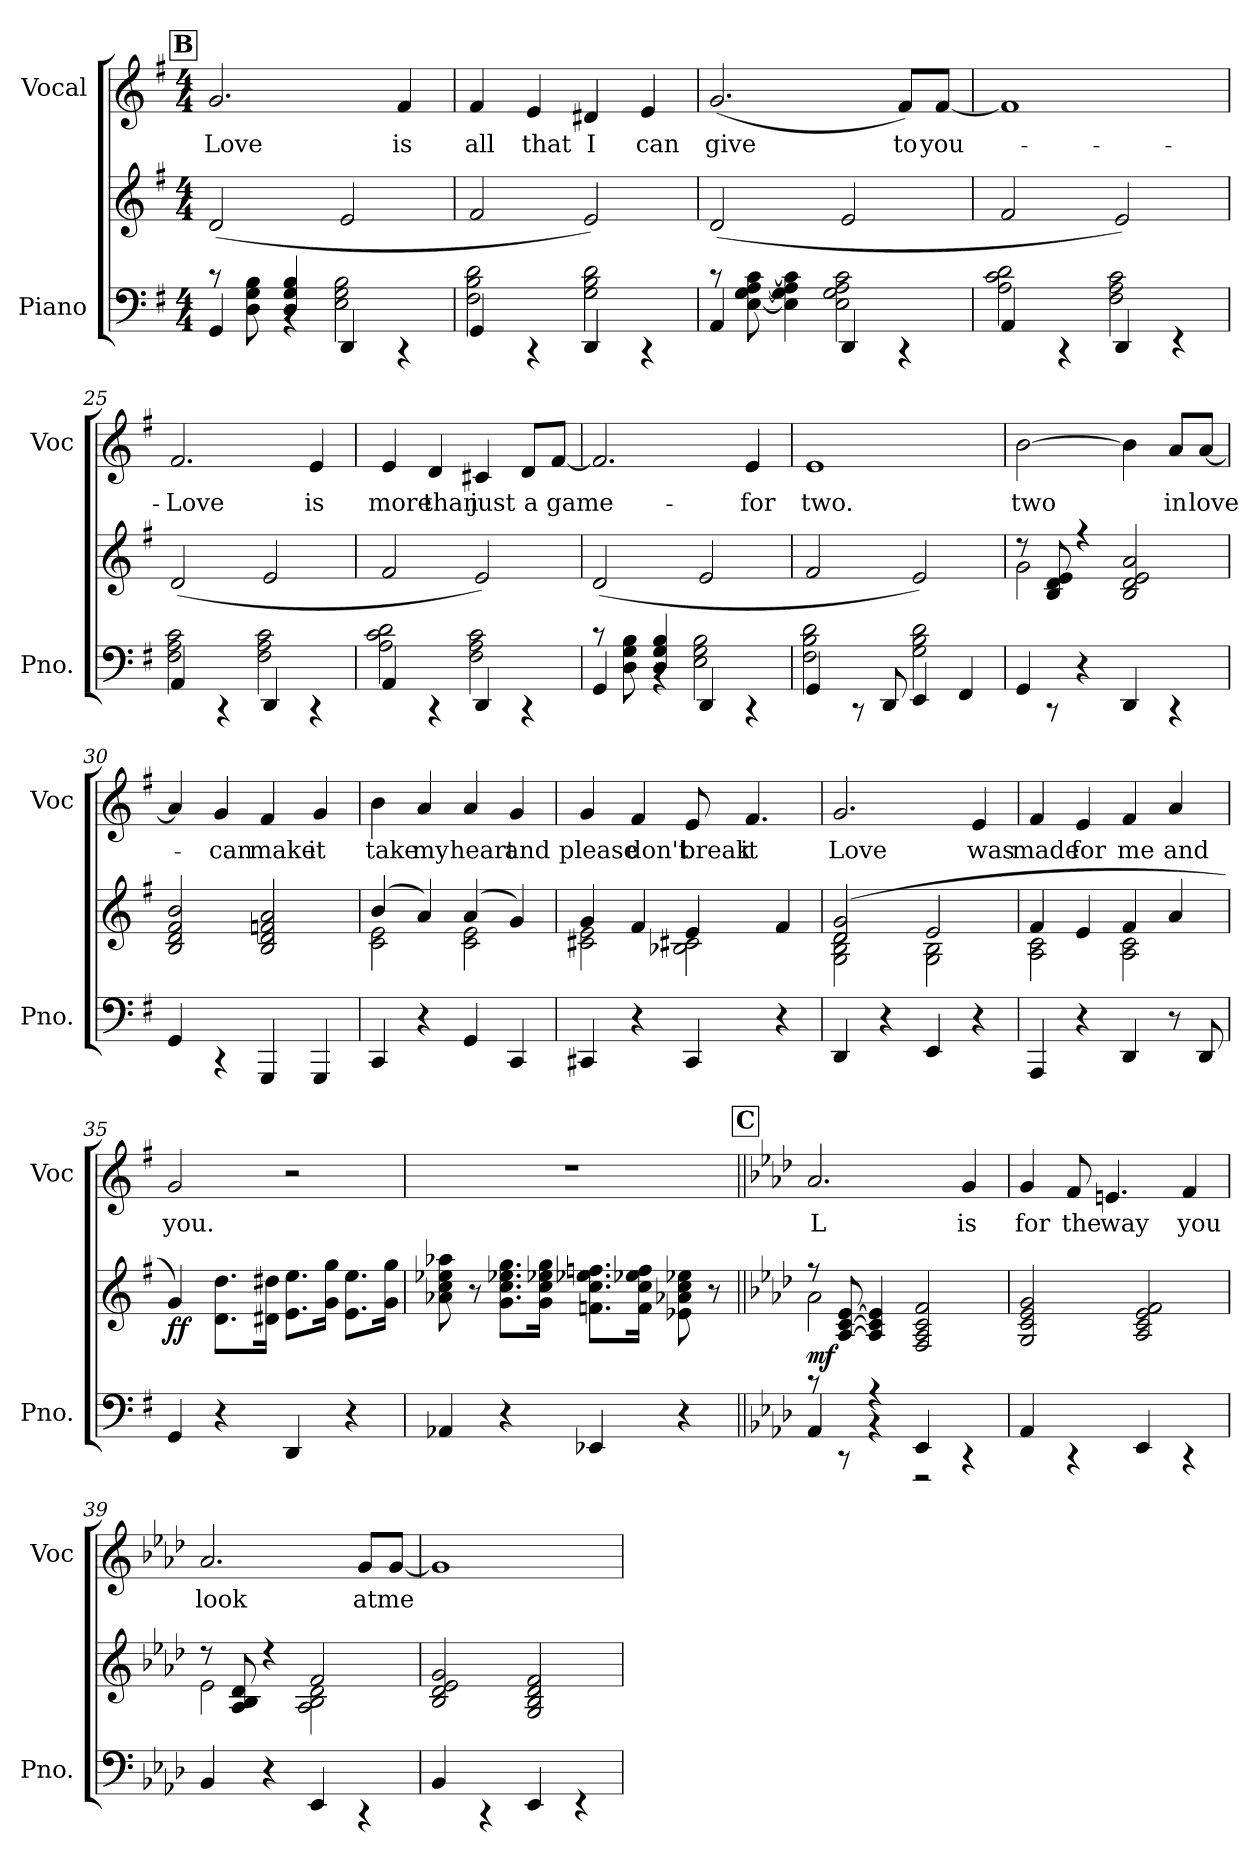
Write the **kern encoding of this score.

**kern	**kern	**dynam	**kern	**text
*part2	*part2	*part2	*part1	*part1
*staff3	*staff2	*staff2/3	*staff1	*staff1
*I"Piano	*	*	*I"Vocal	*
*I'Pno.	*	*	*I'Voc	*
!!LO:LB:g=z
*clefF4	*clefG2	*	*clefG2	*
*k[f#]	*k[f#]	*	*k[f#]	*
*M4/4	*M4/4	*	*M4/4	*
!!LO:REH:place=s1:a:B:fs=14:t=B
=21	=21	=21	=21	=21
*^	*	*	*	*
!	!	!	!	!	!LO:LY:b
4GG/	8rc	(2d/	.	2.g/	Love
.	8D\ 8G\ 8B\	.	.	.	.
4D/ 4G/ 4B/	4rBB	.	.	.	.
4DD/	2E\ 2G\ 2B\	2e/	.	.	.
!	!	!	!	!	!LO:LY:b
4rCC	.	.	.	4f#/	is
=22	=22	=22	=22	=22	=22
!	!	!	!	!	!LO:LY:b
4GG/	2F#\ 2B\ 2d\	2f#/	.	4f#/	all
!	!	!	!	!	!LO:LY:b
4rCC	.	.	.	4e/	that
!	!	!	!	!	!LO:LY:b
4DD/	2G\ 2B\ 2d\	2e/)	.	4d#X/	I
!	!	!	!	!	!LO:LY:b
4rCC	.	.	.	4e/	can
=23	=23	=23	=23	=23	=23
!	!	!	!	!	!LO:LY:b
4AA/	8rc	(2d/	.	(2.g/	give
.	[8E\ [8G\ [8A\ [8c\	.	.	.	.
4ryy	4E\] 4G\] 4A\] 4c\]	.	.	.	.
4DD/	2E\ 2G\ 2A\ 2c\	2e/	.	.	.
!	!	!	!	!	!LO:LY:b
4rCC	.	.	.	8f#/L)	to
!	!	!	!	!	!LO:LY:b
.	.	.	.	[8f#/J	you-
=24	=24	=24	=24	=24	=24
4AA/	2A\ 2c\ 2d\	2f#/	.	1f#]	.
4rCC	.	.	.	.	.
4DD/	2F#\ 2A\ 2c\	2e/)	.	.	.
4rEE	.	.	.	.	.
!!LO:LB:g=z
=25	=25	=25	=25	=25	=25
!	!	!	!	!	!LO:LY:b
4AA/	2F#\ 2A\ 2c\	(2d/	.	2.f#/	-Love
4rCC	.	.	.	.	.
4DD/	2F#\ 2A\ 2c\	2e/	.	.	.
!	!	!	!	!	!LO:LY:b
4rCC	.	.	.	4e/	is
=26	=26	=26	=26	=26	=26
!	!	!	!	!	!LO:LY:b
4AA/	2A\ 2c\ 2d\	2f#/	.	4e/	more
!	!	!	!	!	!LO:LY:b
4rCC	.	.	.	4d/	than
!	!	!	!	!	!LO:LY:b
4DD/	2F#\ 2A\ 2c\	2e/)	.	4c#X/	just
!	!	!	!	!	!LO:LY:b
4rCC	.	.	.	8d/L	a
!	!	!	!	!	!LO:LY:b
.	.	.	.	[8f#/J	game-
=27	=27	=27	=27	=27	=27
4GG/	8rc	(2d/	.	2.f#/]	.
.	8D\ 8G\ 8B\	.	.	.	.
4D/ 4G/ 4B/	4rBB	.	.	.	.
4DD/	2E\ 2G\ 2B\	2e/	.	.	.
!	!	!	!	!	!LO:LY:b
4rCC	.	.	.	4e/	for
=28	=28	=28	=28	=28	=28
!	!	!	!	!	!LO:LY:b
4GG/	2F#\ 2B\ 2d\	2f#/	.	1e	two.
8rCC	.	.	.	.	.
8DD/	.	.	.	.	.
4EE/	2G\ 2B\ 2d\	2e/)	.	.	.
4FF#/	.	.	.	.	.
!!LO:PB:g=z
=29	=29	=29	=29	=29	=29
*	*	*^	*	*	*
!	!	!	!	!	!	!LO:LY:b
4GG/	8reyy	8r	2g\	.	[2b\	two
.	8r	8B/ 8d/ 8e/	.	.	.	.
4ryy	4r	4r	.	.	.	.
4DD/	2ryy	2B/ 2d/ 2e/ 2a/	2ryy	.	4b\]	.
!	!	!	!	!	!	!LO:LY:b
4rCC	.	.	.	.	8a/L	in
!	!	!	!	!	!	!LO:LY:b
.	.	.	.	.	[8a/J	love-
*	*	*v	*v	*	*	*
=30	=30	=30	=30	=30	=30
4GG/	2ryy	2B/ 2d/ 2f#/ 2b/	.	4a/]	.
!	!	!	!	!	!LO:LY:b
4rCC	.	.	.	4g/	-can
!	!	!	!	!	!LO:LY:b
4GGG/	2ryy	2B/ 2d/ 2fn/ 2a/	.	4f#/	make
!	!	!	!	!	!LO:LY:b
4GGG/	.	.	.	4g/	it
*v	*v	*	*	*	*
=31	=31	=31	=31	=31
*	*^	*	*	*
!	!	!	!	!	!LO:LY:b
4CC/	(4b/	2c\ 2e\	.	4b\	take
!	!	!	!	!	!LO:LY:b
4r	4a/)	.	.	4a/	my
!	!	!	!	!	!LO:LY:b
4GG/	(4a/	2c\ 2e\	.	4a/	heart
!	!	!	!	!	!LO:LY:b
4CC/	4g/)	.	.	4g/	and
!!LO:LB:g=z
=32	=32	=32	=32	=32	=32
!	!	!	!	!	!LO:LY:b
4CC#X/	4g/	2c#X\ 2e\	.	4g/	please
!	!	!	!	!	!LO:LY:b
4r	4f#/	.	.	4f#/	don't
!	!	!	!	!	!LO:LY:b
4CC#/	4e/	2B-X\ 2c#X\	.	8e/	break
!	!	!	!	!	!LO:LY:b
.	.	.	.	4.f#/	it
4r	4f#/	.	.	.	.
=33	=33	=33	=33	=33	=33
!	!	!	!	!	!LO:LY:b
4DD/	(2d/ 2g/	2G\ 2B\ 2d\	.	2.g/	Love
4r	.	.	.	.	.
4EE/	2e/	2G\ 2B\	.	.	.
!	!	!	!	!	!LO:LY:b
4r	.	.	.	4e/	was
=34	=34	=34	=34	=34	=34
!	!	!	!	!	!LO:LY:b
4AAA/	4f#/	2A\ 2c\	.	4f#/	made
!	!	!	!	!	!LO:LY:b
4r	4e/	.	.	4e/	for
!	!	!	!	!	!LO:LY:b
4DD/	4f#/	2A\ 2c\	.	4f#/	me
!	!	!	!	!	!LO:LY:b
8r	4a/	.	.	4a/	and
8DD/	.	.	.	.	.
!!LO:LB:g=z
=35	=35	=35	=35	=35	=35
!	!	!	!LO:DY:b	!	!LO:LY:b
!	!	!	!LO:DY:n=1:b	!	!
4GG/	4g/)	4ryy	f f	2g/	you.
4r	8ryy	8.d\ 8.dd\L	.	.	.
.	8ryy	.	.	.	.
.	.	16d#X\ 16dd#X\Jk	.	.	.
4DD/	2ryy	8.e\ 8.ee\L	.	2r	.
.	.	16g\ 16gg\Jk	.	.	.
4r	.	8.e\ 8.ee\L	.	.	.
.	.	16g\ 16gg\Jk	.	.	.
=36	=36	=36	=36	=36	=36
4AA-X/	2ryy	8a-X\ 8cc\ 8ee-X\ 8aa-X\	.	1r	.
.	.	8r	.	.	.
4r	.	8.g\ 8.cc\ 8.ee-X\ 8.gg\L	.	.	.
.	.	16g\ 16cc\ 16ee-X\ 16gg\Jk	.	.	.
4EE-X/	2ryy	8.fn\ 8.cc\ 8.ee-X\ 8.ffn\L	.	.	.
.	.	16f\ 16cc\ 16ee-X\ 16ff\Jk	.	.	.
4r	.	8e-X\ 8a-X\ 8cc\ 8ee-X\	.	.	.
.	.	8r	.	.	.
!!LO:LB:g=z
!!LO:REH:place=s1:a:B:fs=14:t=C
=37||	=37||	=37||	=37||	=37||	=37||
*k[b-e-a-d-]	*k[b-e-a-d-]	*	*	*k[b-e-a-d-]	*
*^	*	*	*	*	*
!	!	!	!	!LO:DY:a=2	!	!LO:LY:b
4AA-/	8rc	8r	2a-\	mf	2.a-/	L
.	8r	[8A-/ [8c/ [8e-/	.	.	.	.
4r	4rBB	4A-/] 4c/] 4e-/]	.	.	.	.
4EE-/	2r	2F/ 2A-/ 2c/ 2f/	2ryy	.	.	.
!	!	!	!	!	!	!LO:LY:b
4rCC	.	.	.	.	4g/	is
*v	*v	*	*	*	*	*
*	*v	*v	*	*	*
=38	=38	=38	=38	=38
!	!	!	!	!LO:LY:b
4AA-/	2G/ 2c/ 2e-/ 2g/	.	4g/	for
!	!	!	!	!LO:LY:b
4rCC	.	.	8f/	the
!	!	!	!	!LO:LY:b
.	.	.	4.en/	way
4EE-/	2A-/ 2c/ 2e-/ 2f/	.	.	.
!	!	!	!	!LO:LY:b
4rCC	.	.	4f/	you
=39	=39	=39	=39	=39
*^	*^	*	*	*
!	!	!	!	!	!	!LO:LY:b
4BB-/	8rcyy	8r	2e-\	.	2.a-/	look
.	8ryy	8A-/ 8B-/ 8d-/	.	.	.	.
4ryy	4r	4r	.	.	.	.
4EE-/	2ryy	2f/	2A-\ 2B-\ 2d-\	.	.	.
!	!	!	!	!	!	!LO:LY:b
4rCC	.	.	.	.	8g/L	at
!	!	!	!	!	!	!LO:LY:b
.	.	.	.	.	[8g/J	me
*	*	*v	*v	*	*	*
=40	=40	=40	=40	=40	=40
4BB-/	2ryy	2B-/ 2d-/ 2e-/ 2g/	.	1g]	.
4rCC	.	.	.	.	.
4EE-/	2ryy	2G/ 2B-/ 2d-/ 2f/	.	.	.
4rEE	.	.	.	.	.
*v	*v	*	*	*	*
=	=	=	=	=
*-	*-	*-	*-	*-
